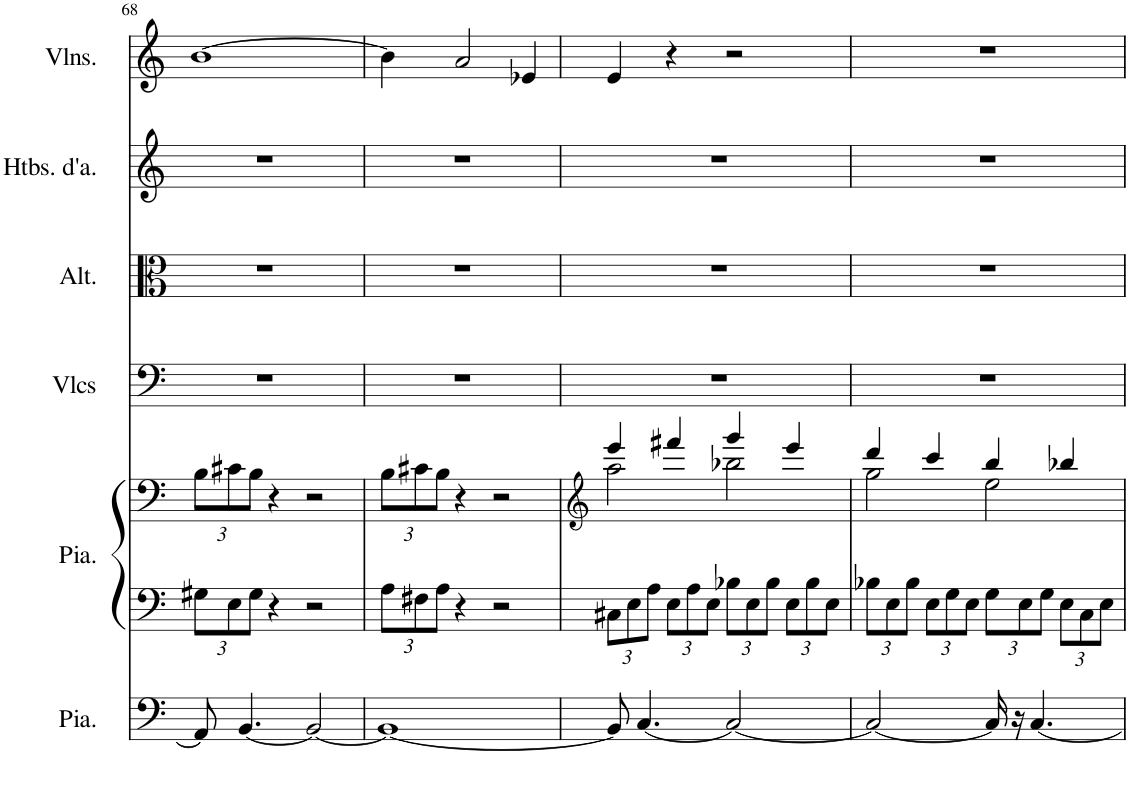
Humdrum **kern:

**kern	**kern	**kern	**kern	**kern	**kern	**kern
*part6	*part5	*part5	*part4	*part3	*part2	*part1
*staff7	*staff6	*staff5	*staff4	*staff3	*staff2	*staff1
*I"Piano, Pedals	*I"Piano, Organ	*	*I"Violoncelles, Bass	*I"Altos, Tenor	*I"Hautbois d'amour, Alto	*I"Violons, Soprano
*I'Pia.	*I'Pia.	*	*I'Vlcs	*I'Alt.	*I'Htbs. d'a.	*I'Vlns.
!!LO:PB:g=z
*clefF4	*clefF4	*clefF4	*clefF4	*clefC3	*clefG2	*clefG2
*	*	*	*	*	*Trd2c3	*
*k[]	*k[]	*k[]	*k[]	*k[]	*k[]	*k[]
*M4/4	*M4/4	*M4/4	*M4/4	*M4/4	*M4/4	*M4/4
*	*Xbrackettup	*Xbrackettup	*	*	*	*
=68	=68	=68	=68	=68	=68	=68
8AA/]	12G#X\L	12B\L	1r	1r	1r	[1b
.	12E\	12c#X\	.	.	.	.
[4.BB/	.	.	.	.	.	.
.	12G#\J	12B\J	.	.	.	.
.	4r	4r	.	.	.	.
2BB/_	2r	2r	.	.	.	.
=69	=69	=69	=69	=69	=69	=69
1BB_	12A\L	12B\L	1r	1r	1r	4b\]
.	12F#X\	12c#X\	.	.	.	.
.	12A\J	12B\J	.	.	.	.
.	4r	4r	.	.	.	2a/
.	2r	2r	.	.	.	.
.	.	.	.	.	.	4e-X/
=70	=70	=70	=70	=70	=70	=70
*	*	*clefG2	*	*	*	*
*	*	*^	*	*	*	*
8BB/]	12C#X\L	4eee/	2aa\	1r	1r	1r	4e/
.	12E\	.	.	.	.	.	.
[4.C/	.	.	.	.	.	.	.
.	12A\J	.	.	.	.	.	.
.	12E\L	4fff#X/	.	.	.	.	4r
.	12A\	.	.	.	.	.	.
.	12E\J	.	.	.	.	.	.
2C/_	12B-X\L	4ggg/	2bb-X\	.	.	.	2r
.	12E\	.	.	.	.	.	.
.	12B-\J	.	.	.	.	.	.
.	12E\L	4eee/	.	.	.	.	.
.	12B-\	.	.	.	.	.	.
.	12E\J	.	.	.	.	.	.
=71	=71	=71	=71	=71	=71	=71	=71
2C/_	12B-X\L	4ddd/	2gg\	1r	1r	1r	1r
.	12E\	.	.	.	.	.	.
.	12B-\J	.	.	.	.	.	.
.	12E\L	4ccc/	.	.	.	.	.
.	12G\	.	.	.	.	.	.
.	12E\J	.	.	.	.	.	.
16C/]	12G\L	4bb/	2ee\	.	.	.	.
16r	.	.	.	.	.	.	.
.	12E\	.	.	.	.	.	.
[4.C/	.	.	.	.	.	.	.
.	12G\J	.	.	.	.	.	.
.	12E\L	4bb-X/	.	.	.	.	.
.	12C\	.	.	.	.	.	.
.	12E\J	.	.	.	.	.	.
*	*	*v	*v	*	*	*	*
=	=	=	=	=	=	=
*-	*-	*-	*-	*-	*-	*-
